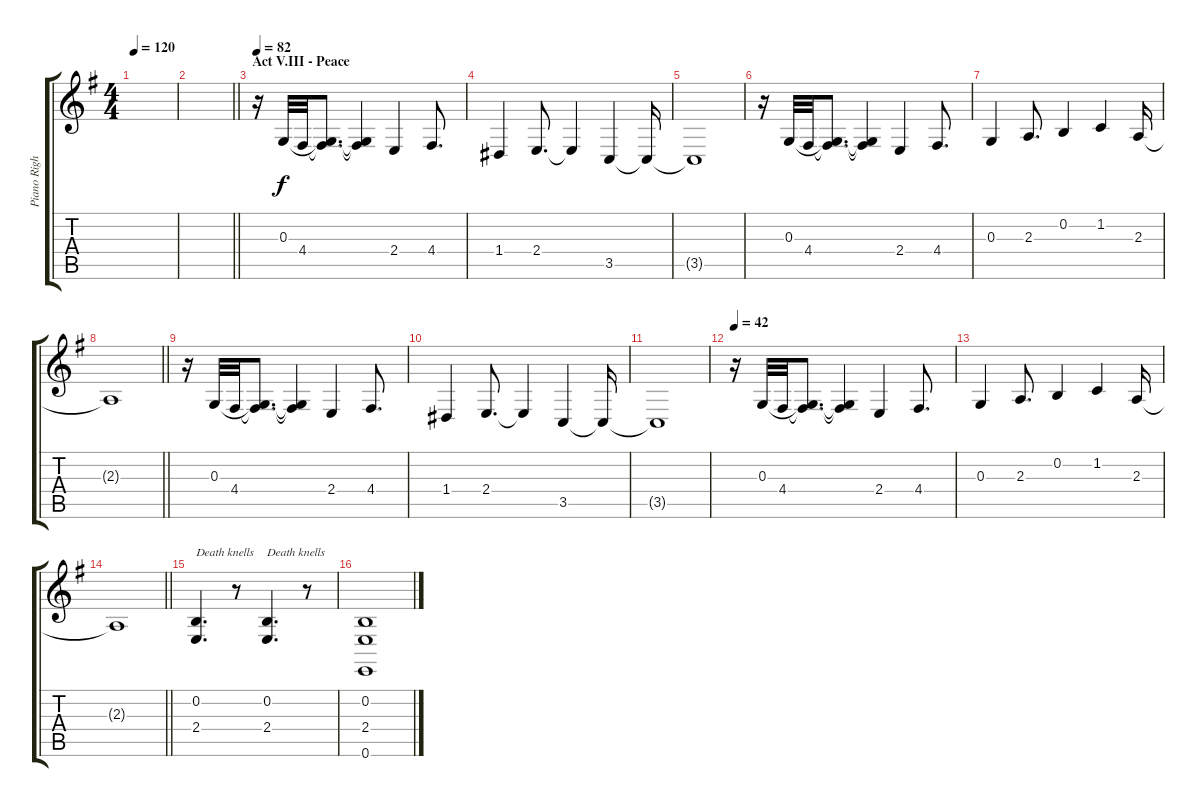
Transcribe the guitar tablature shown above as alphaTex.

\track ("Piano Right Standard" "Piano Righ") {instrument acousticgrandpiano}
\staff {score tabs}
\tuning (E4 B3 G3 D3 A2 E2) {hide}
\ts (4 4)
\tempo 120
\clef g2
\ks eminor
|
\barLineRight lightlight
|
\section ("" "Act V.III - Peace")
\tempo 82
r.16{volume 14} 0.3.32 4.4.32 (0.3{t} 4.4{t}).8{d} (0.3{t} 4.4{t}).4 2.4.4 4.4.8{d} |
1.4.4 2.4.8{d} 2.4{t}.4 3.5.4 3.5{t}.16 |
3.5{t}.1 |
r.16 0.3.32 4.4.32 (0.3{t} 4.4{t}).8{d} (0.3{t} 4.4{t}).4 2.4.4 4.4.8{d} |
0.3.4 2.3.8{d} 0.2.4 1.2.4 2.3.16 |
\barLineRight lightlight
2.3{t}.1 |
r.16 0.3.32 4.4.32 (0.3{t} 4.4{t}).8{d} (0.3{t} 4.4{t}).4 2.4.4 4.4.8{d} |
1.4.4 2.4.8{d} 2.4{t}.4 3.5.4 3.5{t}.16 |
3.5{t}.1 |
\tempo 42
r.16 0.3.32 4.4.32 (0.3{t} 4.4{t}).8{d} (0.3{t} 4.4{t}).4 2.4.4 4.4.8{d} |
0.3.4 2.3.8{d} 0.2.4 1.2.4 2.3.16 |
\barLineRight lightlight
2.3{t}.1 |
(0.2 2.4).4{d txt "Death knells"} r.8 (0.2 2.4).4{d txt "Death knells"} r.8 |
(0.2 2.4 0.6).1
